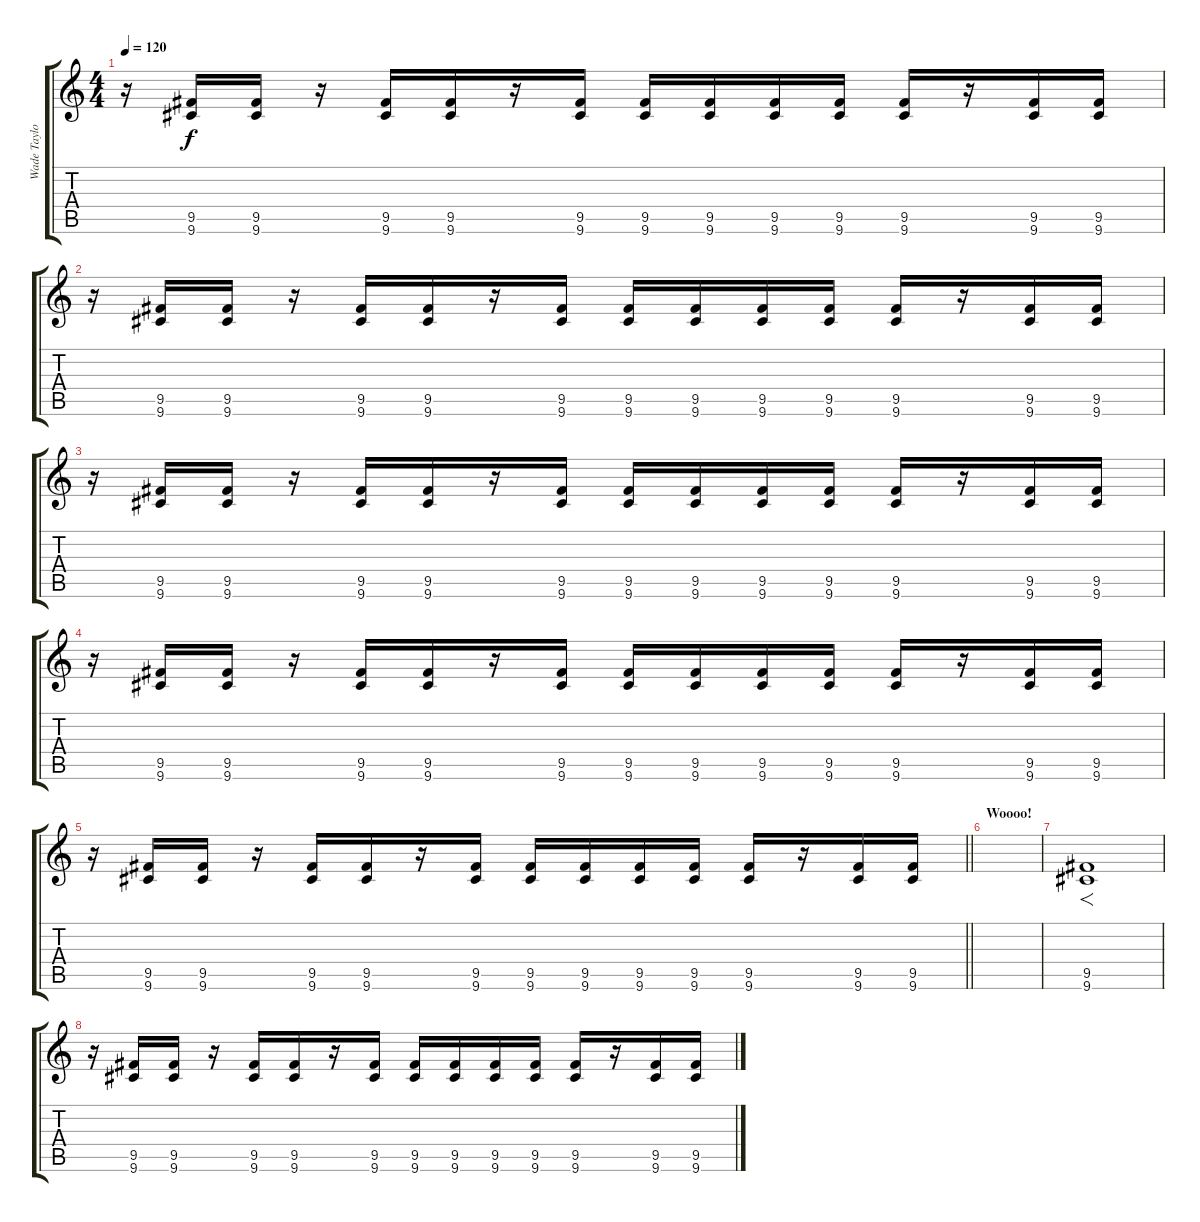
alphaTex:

\track ("Wade Taylor" "Wade Taylo") {instrument overdrivenguitar}
\staff {score tabs}
\tuning (E4 B3 G3 D3 A2 E2) {hide}
\ts (4 4)
\tempo 120
\clef g2
\ks c
r.16{dy f} (9.5 9.6).16 (9.5 9.6).16 r.16 (9.5 9.6).16 (9.5 9.6).16 r.16 (9.5 9.6).16 (9.5 9.6).16 (9.5 9.6).16 (9.5 9.6).16 (9.5 9.6).16 (9.5 9.6).16 r.16 (9.5 9.6).16 (9.5 9.6).16 |
r.16 (9.5 9.6).16 (9.5 9.6).16 r.16 (9.5 9.6).16 (9.5 9.6).16 r.16 (9.5 9.6).16 (9.5 9.6).16 (9.5 9.6).16 (9.5 9.6).16 (9.5 9.6).16 (9.5 9.6).16 r.16 (9.5 9.6).16 (9.5 9.6).16 |
r.16 (9.5 9.6).16 (9.5 9.6).16 r.16 (9.5 9.6).16 (9.5 9.6).16 r.16 (9.5 9.6).16 (9.5 9.6).16 (9.5 9.6).16 (9.5 9.6).16 (9.5 9.6).16 (9.5 9.6).16 r.16 (9.5 9.6).16 (9.5 9.6).16 |
r.16 (9.5 9.6).16 (9.5 9.6).16 r.16 (9.5 9.6).16 (9.5 9.6).16 r.16 (9.5 9.6).16 (9.5 9.6).16 (9.5 9.6).16 (9.5 9.6).16 (9.5 9.6).16 (9.5 9.6).16 r.16 (9.5 9.6).16 (9.5 9.6).16 |
\barLineRight lightlight
r.16 (9.5 9.6).16 (9.5 9.6).16 r.16 (9.5 9.6).16 (9.5 9.6).16 r.16 (9.5 9.6).16 (9.5 9.6).16 (9.5 9.6).16 (9.5 9.6).16 (9.5 9.6).16 (9.5 9.6).16 r.16 (9.5 9.6).16 (9.5 9.6).16 |
\section ("" "Woooo!")
|
(9.5 9.6).1{f} |
r.16 (9.5 9.6).16 (9.5 9.6).16 r.16 (9.5 9.6).16 (9.5 9.6).16 r.16 (9.5 9.6).16 (9.5 9.6).16 (9.5 9.6).16 (9.5 9.6).16 (9.5 9.6).16 (9.5 9.6).16 r.16 (9.5 9.6).16 (9.5 9.6).16
